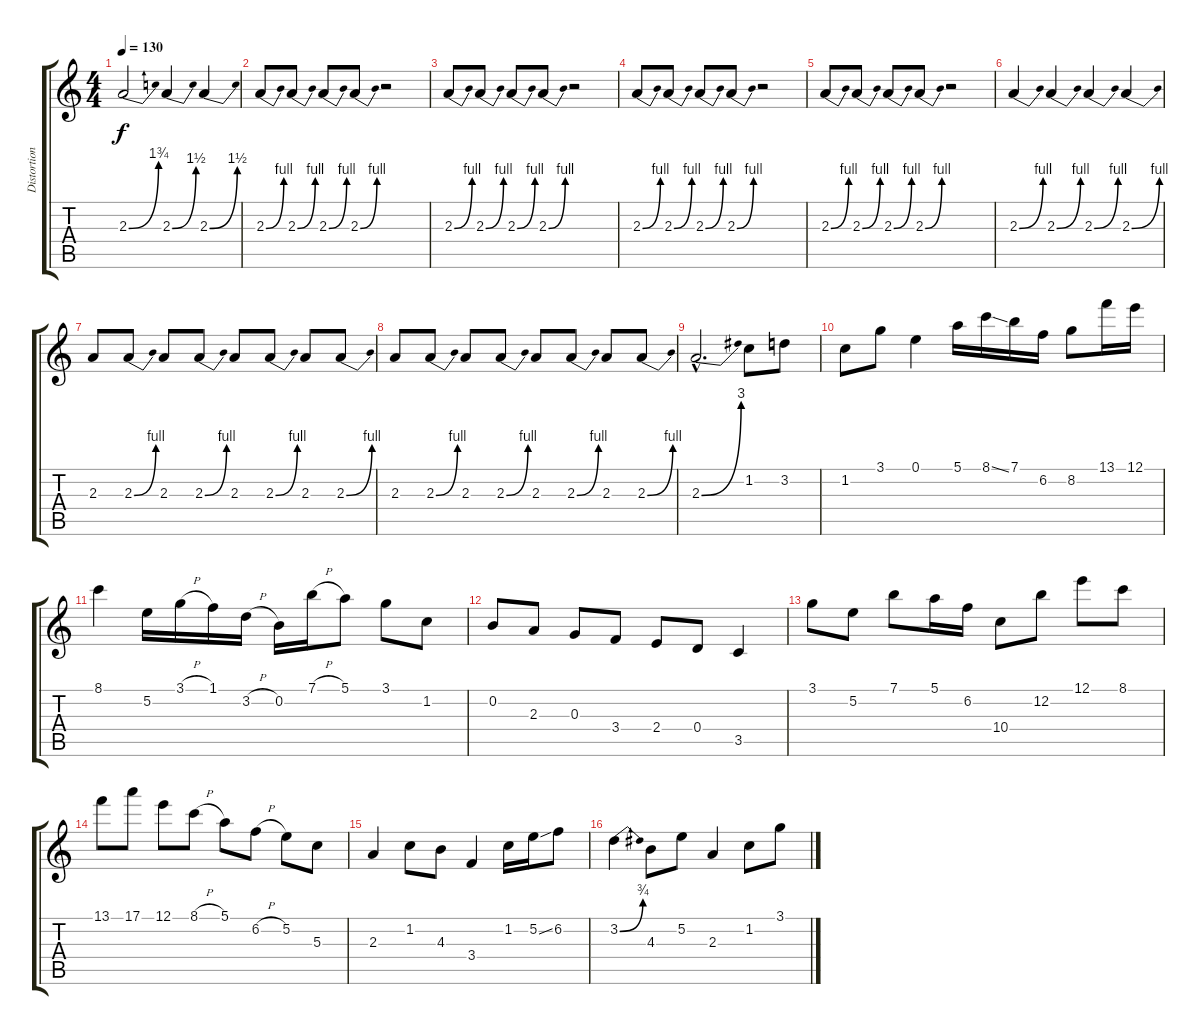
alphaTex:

\track ("Distortion guitar" "Distortion") {instrument distortionguitar}
\staff {score tabs}
\tuning (E4 B3 G3 D3 A2 E2) {hide}
\ts (4 4)
\tempo 130
\clef g2
\ks c
2.3{be (bend 0 0 60 7)}.2{dy f} 2.3{be (bend 0 0 60 6)}.4 2.3{be (bend 0 0 60 6)}.4 |
2.3{be (bend 0 0 60 4)}.8 2.3{be (bend 0 0 60 4)}.8 2.3{be (bend 0 0 60 4)}.8 2.3{be (bend 0 0 60 4)}.8 r.2 |
2.3{be (bend 0 0 60 4)}.8 2.3{be (bend 0 0 60 4)}.8 2.3{be (bend 0 0 60 4)}.8 2.3{be (bend 0 0 60 4)}.8 r.2 |
2.3{be (bend 0 0 60 4)}.8 2.3{be (bend 0 0 60 4)}.8 2.3{be (bend 0 0 60 4)}.8 2.3{be (bend 0 0 60 4)}.8 r.2 |
2.3{be (bend 0 0 60 4)}.8 2.3{be (bend 0 0 60 4)}.8 2.3{be (bend 0 0 60 4)}.8 2.3{be (bend 0 0 60 4)}.8 r.2 |
2.3{be (bend 0 0 60 4)}.4 2.3{be (bend 0 0 60 4)}.4 2.3{be (bend 0 0 60 4)}.4 2.3{be (bend 0 0 60 4)}.4 |
2.3.8 2.3{be (bend 0 0 60 4)}.8 2.3.8 2.3{be (bend 0 0 60 4)}.8 2.3.8 2.3{be (bend 0 0 60 4)}.8 2.3.8 2.3{be (bend 0 0 60 4)}.8 |
2.3.8 2.3{be (bend 0 0 60 4)}.8 2.3.8 2.3{be (bend 0 0 60 4)}.8 2.3.8 2.3{be (bend 0 0 60 4)}.8 2.3.8 2.3{be (bend 0 0 60 4)}.8 |
2.3{be (bend 0 0 60 12) hac}.2{d} 1.2.8 3.2.8 |
1.2.8 3.1.8 0.1.4 5.1.16 8.1{ss}.16 7.1.16 6.2.16 8.2.8 13.1.16 12.1.16 |
8.1.4 5.2.16 3.1{h}.16 1.1.16 3.2{h}.16 0.2.16 7.1{h}.16 5.1.8 3.1.8 1.2.8 |
0.2.8 2.3.8 0.3.8 3.4.8 2.4.8 0.4.8 3.5.4 |
3.1.8 5.2.8 7.1.8 5.1.16 6.2.16 10.4.8 12.2.8 12.1.8 8.1.8 |
13.1.8 17.1.8 12.1.8 8.1{h}.8 5.1.8 6.2{h}.8 5.2.8 5.3.8 |
2.3.4 1.2.8 4.3.8 3.4.4 1.2.16 5.2{ss}.16 6.2.8 |
3.2{be (bend 0 0 60 3)}.4 4.3.8 5.2.8 2.3.4 1.2.8 3.1.8
